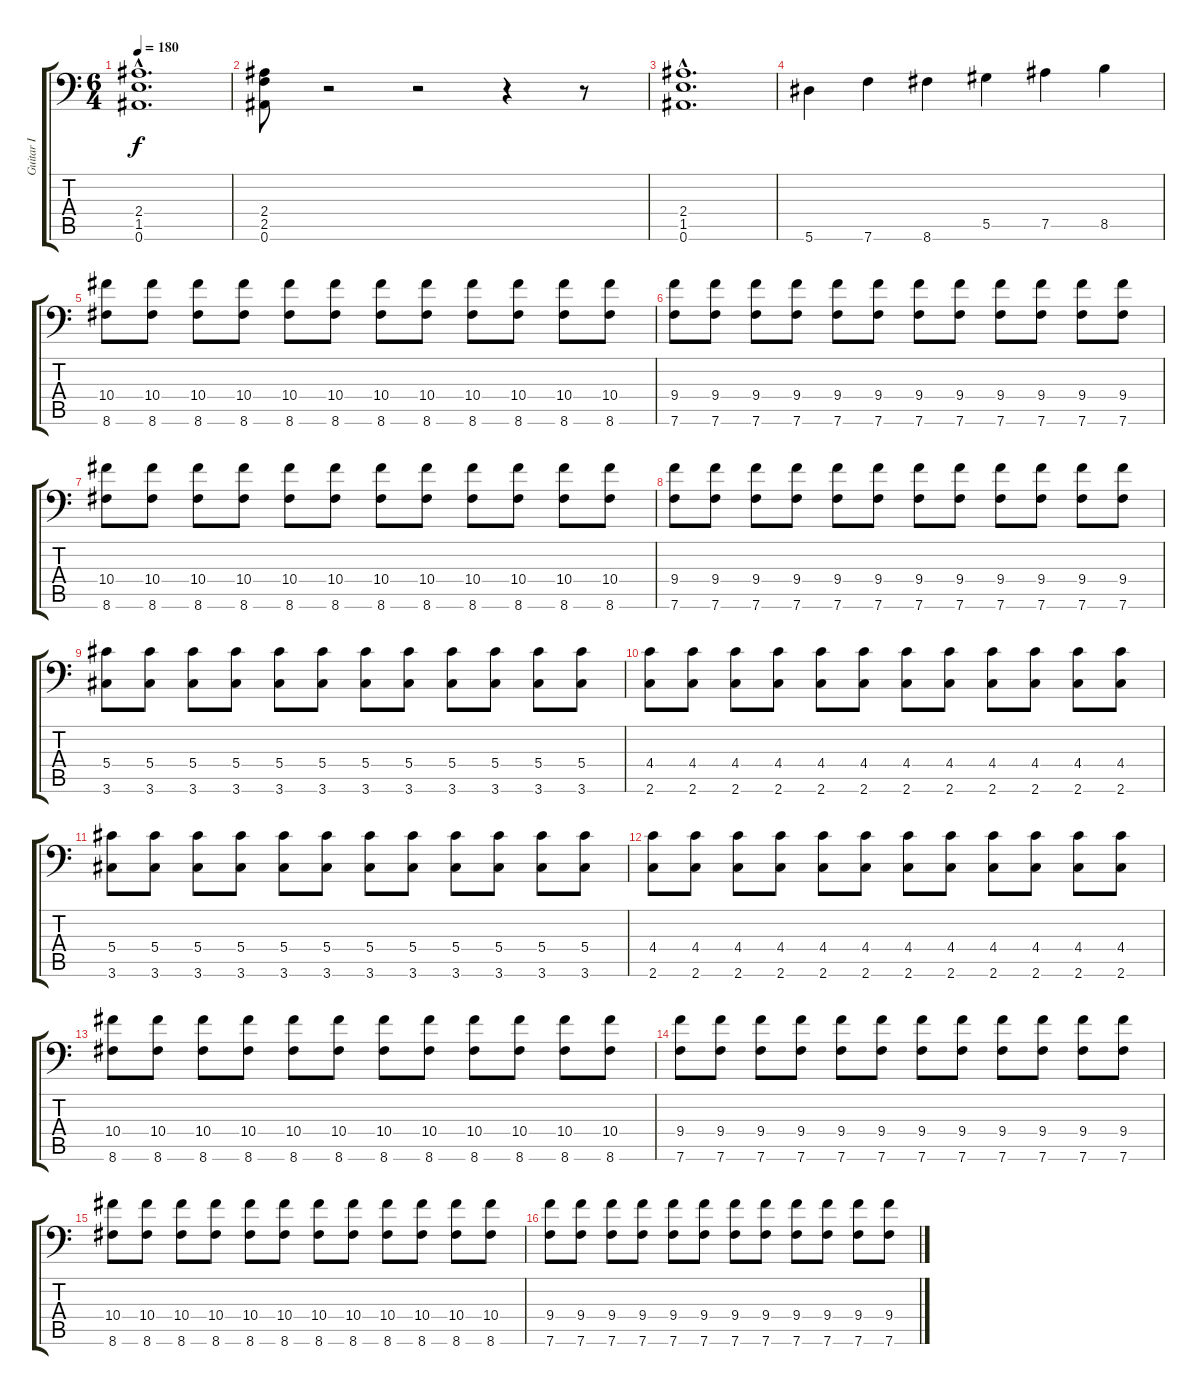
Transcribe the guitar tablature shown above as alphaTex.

\track ("Guitar I" "Guitar I") {instrument distortionguitar}
\staff {score tabs}
\tuning (Bb3 F3 Db3 Ab2 Eb2 Bb1) {hide}
\ts (6 4)
\tempo 180
\clef f4
\ks c
(2.4{hac} 1.5{hac} 0.6{hac}).1{d dy f} |
(2.4 2.5 0.6).8 r.2 r.2 r.4 r.8 |
(2.4{hac} 1.5{hac} 0.6{hac}).1{d} |
5.6.4 7.6.4 8.6.4 5.5.4 7.5.4 8.5.4 |
(10.4 8.6).8 (10.4 8.6).8 (10.4 8.6).8 (10.4 8.6).8 (10.4 8.6).8 (10.4 8.6).8 (10.4 8.6).8 (10.4 8.6).8 (10.4 8.6).8 (10.4 8.6).8 (10.4 8.6).8 (10.4 8.6).8 |
(9.4 7.6).8 (9.4 7.6).8 (9.4 7.6).8 (9.4 7.6).8 (9.4 7.6).8 (9.4 7.6).8 (9.4 7.6).8 (9.4 7.6).8 (9.4 7.6).8 (9.4 7.6).8 (9.4 7.6).8 (9.4 7.6).8 |
(10.4 8.6).8 (10.4 8.6).8 (10.4 8.6).8 (10.4 8.6).8 (10.4 8.6).8 (10.4 8.6).8 (10.4 8.6).8 (10.4 8.6).8 (10.4 8.6).8 (10.4 8.6).8 (10.4 8.6).8 (10.4 8.6).8 |
(9.4 7.6).8 (9.4 7.6).8 (9.4 7.6).8 (9.4 7.6).8 (9.4 7.6).8 (9.4 7.6).8 (9.4 7.6).8 (9.4 7.6).8 (9.4 7.6).8 (9.4 7.6).8 (9.4 7.6).8 (9.4 7.6).8 |
(5.4 3.6).8 (5.4 3.6).8 (5.4 3.6).8 (5.4 3.6).8 (5.4 3.6).8 (5.4 3.6).8 (5.4 3.6).8 (5.4 3.6).8 (5.4 3.6).8 (5.4 3.6).8 (5.4 3.6).8 (5.4 3.6).8 |
(4.4 2.6).8 (4.4 2.6).8 (4.4 2.6).8 (4.4 2.6).8 (4.4 2.6).8 (4.4 2.6).8 (4.4 2.6).8 (4.4 2.6).8 (4.4 2.6).8 (4.4 2.6).8 (4.4 2.6).8 (4.4 2.6).8 |
(5.4 3.6).8 (5.4 3.6).8 (5.4 3.6).8 (5.4 3.6).8 (5.4 3.6).8 (5.4 3.6).8 (5.4 3.6).8 (5.4 3.6).8 (5.4 3.6).8 (5.4 3.6).8 (5.4 3.6).8 (5.4 3.6).8 |
(4.4 2.6).8 (4.4 2.6).8 (4.4 2.6).8 (4.4 2.6).8 (4.4 2.6).8 (4.4 2.6).8 (4.4 2.6).8 (4.4 2.6).8 (4.4 2.6).8 (4.4 2.6).8 (4.4 2.6).8 (4.4 2.6).8 |
(10.4 8.6).8 (10.4 8.6).8 (10.4 8.6).8 (10.4 8.6).8 (10.4 8.6).8 (10.4 8.6).8 (10.4 8.6).8 (10.4 8.6).8 (10.4 8.6).8 (10.4 8.6).8 (10.4 8.6).8 (10.4 8.6).8 |
(9.4 7.6).8 (9.4 7.6).8 (9.4 7.6).8 (9.4 7.6).8 (9.4 7.6).8 (9.4 7.6).8 (9.4 7.6).8 (9.4 7.6).8 (9.4 7.6).8 (9.4 7.6).8 (9.4 7.6).8 (9.4 7.6).8 |
(10.4 8.6).8 (10.4 8.6).8 (10.4 8.6).8 (10.4 8.6).8 (10.4 8.6).8 (10.4 8.6).8 (10.4 8.6).8 (10.4 8.6).8 (10.4 8.6).8 (10.4 8.6).8 (10.4 8.6).8 (10.4 8.6).8 |
(9.4 7.6).8 (9.4 7.6).8 (9.4 7.6).8 (9.4 7.6).8 (9.4 7.6).8 (9.4 7.6).8 (9.4 7.6).8 (9.4 7.6).8 (9.4 7.6).8 (9.4 7.6).8 (9.4 7.6).8 (9.4 7.6).8
